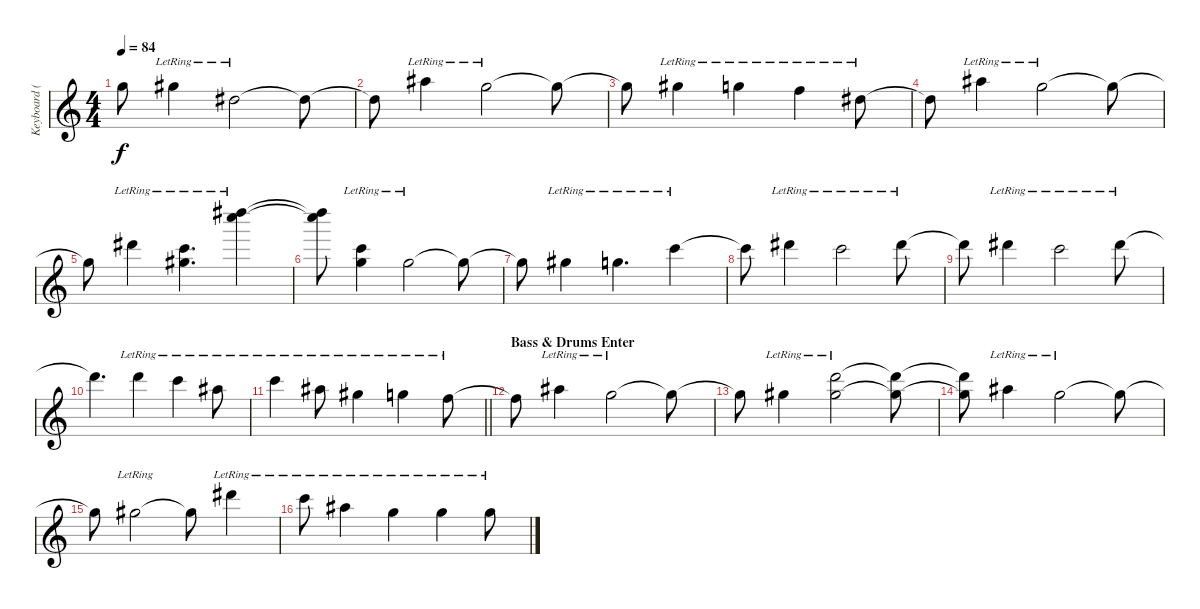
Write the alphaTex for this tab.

\track ("Keyboard (Organ)" "Keyboard (") {instrument electricguitarmuted}
\staff {score}
\tuning (E4 B3 G3 D3 A2 E2) {hide}
\ts (4 4)
\tempo 84
\clef g2
\ks c
17.4{t}.8{dy f} 18.4{lr}.4 13.4{lr}.2 13.4{t}.8 |
13.4{t}.8 20.4{lr}.4 17.4{lr}.2 17.4{t}.8 |
17.4{t}.8 18.4{lr}.4 17.4{lr}.4 15.4{lr}.4 13.4{lr}.8 |
13.4{t}.8 20.4{lr}.4 17.4{lr}.2 17.4{t}.8 |
17.4{t}.8 25.4{lr}.4 (22.4{lr} 23.5{lr}).4{d} (23.1{lr} 25.2{lr}).4 |
(23.1{t} 25.2{t}).8 (22.4{lr} 22.5{lr}).4 17.4{lr}.2 17.4{t}.8 |
17.4{t}.8 18.4{lr}.4 17.4{lr}.4{d} 13.2{lr}.4 |
13.2{t}.8 16.2{lr}.4 13.2{lr}.2 16.2{lr}.8 |
16.2{t}.8 16.2{lr}.4 13.2{lr}.2 16.2{lr}.8 |
16.2{t}.4{d} 15.2{lr}.4 13.2{lr}.4 11.2{lr}.8 |
\barLineRight lightlight
13.2{lr}.4 11.2{lr}.8 9.2{lr}.4 8.2{lr}.4 6.2{lr}.8 |
\section ("" "Bass & Drums Enter")
6.2{t}.8 20.4{lr}.4 17.4{lr}.2 17.4{t}.8 |
17.4{t}.8 18.4{lr}.4 (15.2{lr} 18.4{lr}).2 (15.2{t} 18.4{t}).8 |
(15.2{t} 18.4{t}).8 20.4{lr}.4 17.4{lr}.2 17.4{t}.8 |
17.4{t}.8 18.4{lr}.2 18.4{t}.8 16.2{lr}.4 |
17.3{lr}.8 20.4{lr}.4 17.4{lr}.4 17.4{lr}.4 17.4{lr}.8
